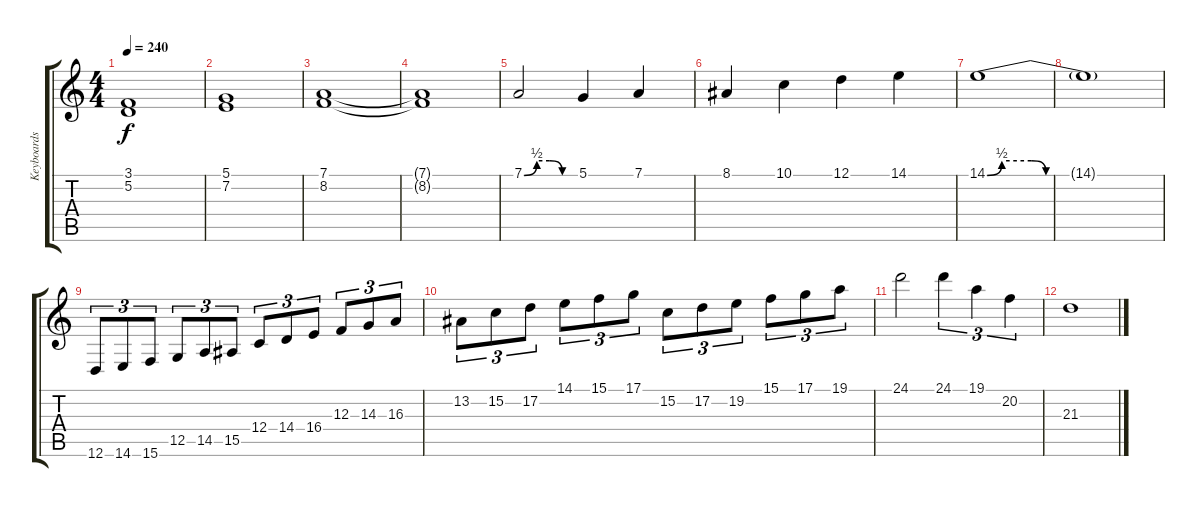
\track ("Keyboards" "Keyboards") {instrument orchestralharp}
\staff {score tabs}
\tuning (D4 A3 F3 C3 G2 D2) {hide}
\ts (4 4)
\tempo 240
\clef g2
\ks c
(3.1 5.2).1{dy f instrument synthstrings1} |
(5.1 7.2).1 |
(7.1 8.2).1 |
(7.1{t} 8.2{t}).1 |
7.1{be (custom 0 0 15 2 30 2 45 0 60 0)}.2{instrument orchestralharp} 5.1.4 7.1.4 |
8.1.4 10.1.4 12.1.4 14.1.4 |
14.1{be (custom 0 0 5 2 15 2 20 0 45 0 60 0)}.1 |
14.1{t}.1 |
12.6.8{tu (3 2)} 14.6.8{tu (3 2)} 15.6.8{tu (3 2)} 12.5.8{tu (3 2)} 14.5.8{tu (3 2)} 15.5.8{tu (3 2)} 12.4.8{tu (3 2)} 14.4.8{tu (3 2)} 16.4.8{tu (3 2)} 12.3.8{tu (3 2)} 14.3.8{tu (3 2)} 16.3.8{tu (3 2)} |
13.2.8{tu (3 2)} 15.2.8{tu (3 2)} 17.2.8{tu (3 2)} 14.1.8{tu (3 2)} 15.1.8{tu (3 2)} 17.1.8{tu (3 2)} 15.2.8{tu (3 2)} 17.2.8{tu (3 2)} 19.2.8{tu (3 2)} 15.1.8{tu (3 2)} 17.1.8{tu (3 2)} 19.1.8{tu (3 2)} |
24.1.2 24.1.4{tu (3 2)} 19.1.4{tu (3 2)} 20.2.4{tu (3 2)} |
21.3.1
